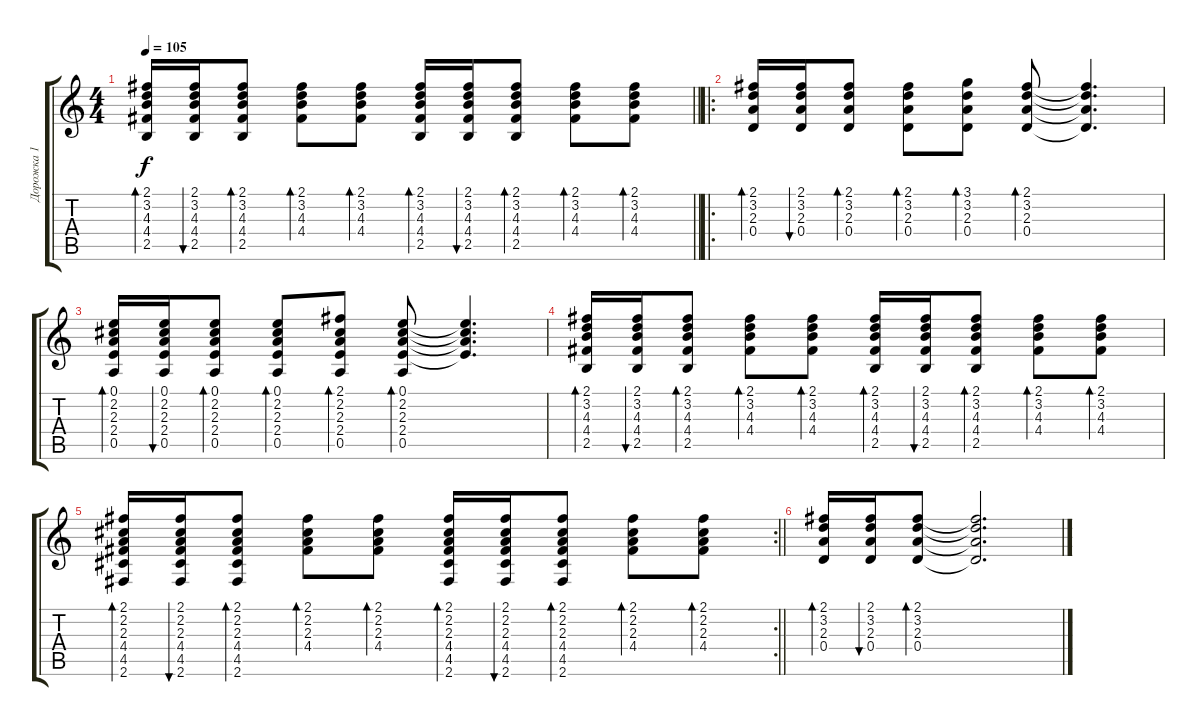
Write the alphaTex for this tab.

\track ("Дорожка 1" "Дорожка 1") {instrument acousticguitarsteel}
\staff {score tabs}
\tuning (E4 B3 G3 D3 A2 E2) {hide}
\ts (4 4)
\tempo 105
\clef g2
\barLineRight lightlight
\ks c
(2.1 3.2 4.3 4.4 2.5).16{bd 30 dy f} (2.1 3.2 4.3 4.4 2.5).16{bu 30} (2.1 3.2 4.3 4.4 2.5).8{bd 30} (2.1 3.2 4.3 4.4).8{bd 30} (2.1 3.2 4.3 4.4).8{bd 30} (2.1 3.2 4.3 4.4 2.5).16{bd 30} (2.1 3.2 4.3 4.4 2.5).16{bu 30} (2.1 3.2 4.3 4.4 2.5).8{bd 30} (2.1 3.2 4.3 4.4).8{bd 30} (2.1 3.2 4.3 4.4).8{bd 30} |
\ro
(2.1 3.2 2.3 0.4).16{bd 30} (2.1 3.2 2.3 0.4).16{bu 30} (2.1 3.2 2.3 0.4).8{bd 30} (2.1 3.2 2.3 0.4).8{bd 30} (3.1 3.2 2.3 0.4).8{bd 30} (2.1 3.2 2.3 0.4).8{bd 30} (2.1{t} 3.2{t} 2.3{t} 0.4{t}).4{d} |
(0.1 2.2 2.3 2.4 0.5).16{bd 30} (0.1 2.2 2.3 2.4 0.5).16{bu 30} (0.1 2.2 2.3 2.4 0.5).8{bd 30} (0.1 2.2 2.3 2.4 0.5).8{bd 30} (2.1 2.2 2.3 2.4 0.5).8{bd 30} (0.1 2.2 2.3 2.4 0.5).8{bd 30} (0.1{t} 2.2{t} 2.3{t} 2.4{t}).4{d} |
(2.1 3.2 4.3 4.4 2.5).16{bd 30} (2.1 3.2 4.3 4.4 2.5).16{bu 30} (2.1 3.2 4.3 4.4 2.5).8{bd 30} (2.1 3.2 4.3 4.4).8{bd 30} (2.1 3.2 4.3 4.4).8{bd 30} (2.1 3.2 4.3 4.4 2.5).16{bd 30} (2.1 3.2 4.3 4.4 2.5).16{bu 30} (2.1 3.2 4.3 4.4 2.5).8{bd 30} (2.1 3.2 4.3 4.4).8{bd 30} (2.1 3.2 4.3 4.4).8{bd 30} |
\rc 2
\barLineRight lightlight
(2.1 2.2 2.3 4.4 4.5 2.6).16{bd 30} (2.1 2.2 2.3 4.4 4.5 2.6).16{bu 30} (2.1 2.2 2.3 4.4 4.5 2.6).8{bd 30} (2.1 2.2 2.3 4.4).8{bd 30} (2.1 2.2 2.3 4.4).8{bd 30} (2.1 2.2 2.3 4.4 4.5 2.6).16{bd 30} (2.1 2.2 2.3 4.4 4.5 2.6).16{bu 30} (2.1 2.2 2.3 4.4 4.5 2.6).8{bd 30} (2.1 2.2 2.3 4.4).8{bd 30} (2.1 2.2 2.3 4.4).8{bd 30} |
(2.1 3.2 2.3 0.4).16{bd 30} (2.1 3.2 2.3 0.4).16{bu 30} (2.1 3.2 2.3 0.4).8{bd 30} (2.1{t} 3.2{t} 2.3{t} 0.4{t}).2{d}
